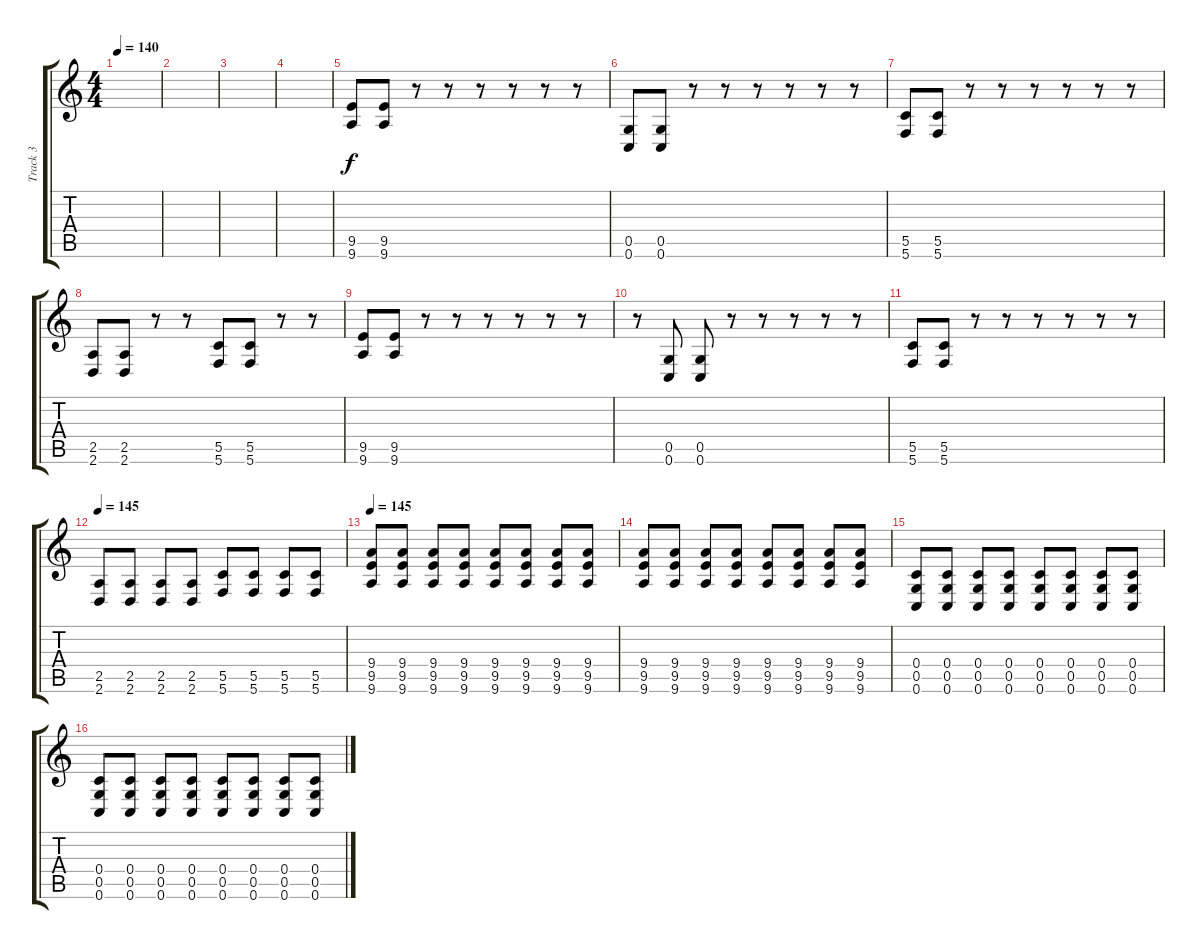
\track ("Track 3" "Track 3") {instrument distortionguitar}
\staff {score tabs}
\tuning (D4 A3 F3 C3 G2 C2) {hide}
\ts (4 4)
\tempo 140
\clef g2
\ks c
|
|
|
|
(9.5 9.6).8 (9.5 9.6).8 r.8 r.8 r.8 r.8 r.8 r.8 |
(0.5 0.6).8 (0.5 0.6).8 r.8 r.8 r.8 r.8 r.8 r.8 |
(5.5 5.6).8 (5.5 5.6).8 r.8 r.8 r.8 r.8 r.8 r.8 |
(2.5 2.6).8 (2.5 2.6).8 r.8 r.8 (5.5 5.6).8 (5.5 5.6).8 r.8 r.8 |
(9.5 9.6).8 (9.5 9.6).8 r.8 r.8 r.8 r.8 r.8 r.8 |
r.8 (0.5 0.6).8 (0.5 0.6).8 r.8 r.8 r.8 r.8 r.8 |
(5.5 5.6).8 (5.5 5.6).8 r.8 r.8 r.8 r.8 r.8 r.8 |
\tempo 145
(2.5 2.6).8 (2.5 2.6).8 (2.5 2.6).8 (2.5 2.6).8 (5.5 5.6).8 (5.5 5.6).8 (5.5 5.6).8 (5.5 5.6).8 |
\tempo 145
(9.4 9.5 9.6).8 (9.4 9.5 9.6).8 (9.4 9.5 9.6).8 (9.4 9.5 9.6).8 (9.4 9.5 9.6).8 (9.4 9.5 9.6).8 (9.4 9.5 9.6).8 (9.4 9.5 9.6).8 |
(9.4 9.5 9.6).8 (9.4 9.5 9.6).8 (9.4 9.5 9.6).8 (9.4 9.5 9.6).8 (9.4 9.5 9.6).8 (9.4 9.5 9.6).8 (9.4 9.5 9.6).8 (9.4 9.5 9.6).8 |
(0.4 0.5 0.6).8 (0.4 0.5 0.6).8 (0.4 0.5 0.6).8 (0.4 0.5 0.6).8 (0.4 0.5 0.6).8 (0.4 0.5 0.6).8 (0.4 0.5 0.6).8 (0.4 0.5 0.6).8 |
(0.4 0.5 0.6).8 (0.4 0.5 0.6).8 (0.4 0.5 0.6).8 (0.4 0.5 0.6).8 (0.4 0.5 0.6).8 (0.4 0.5 0.6).8 (0.4 0.5 0.6).8 (0.4 0.5 0.6).8
